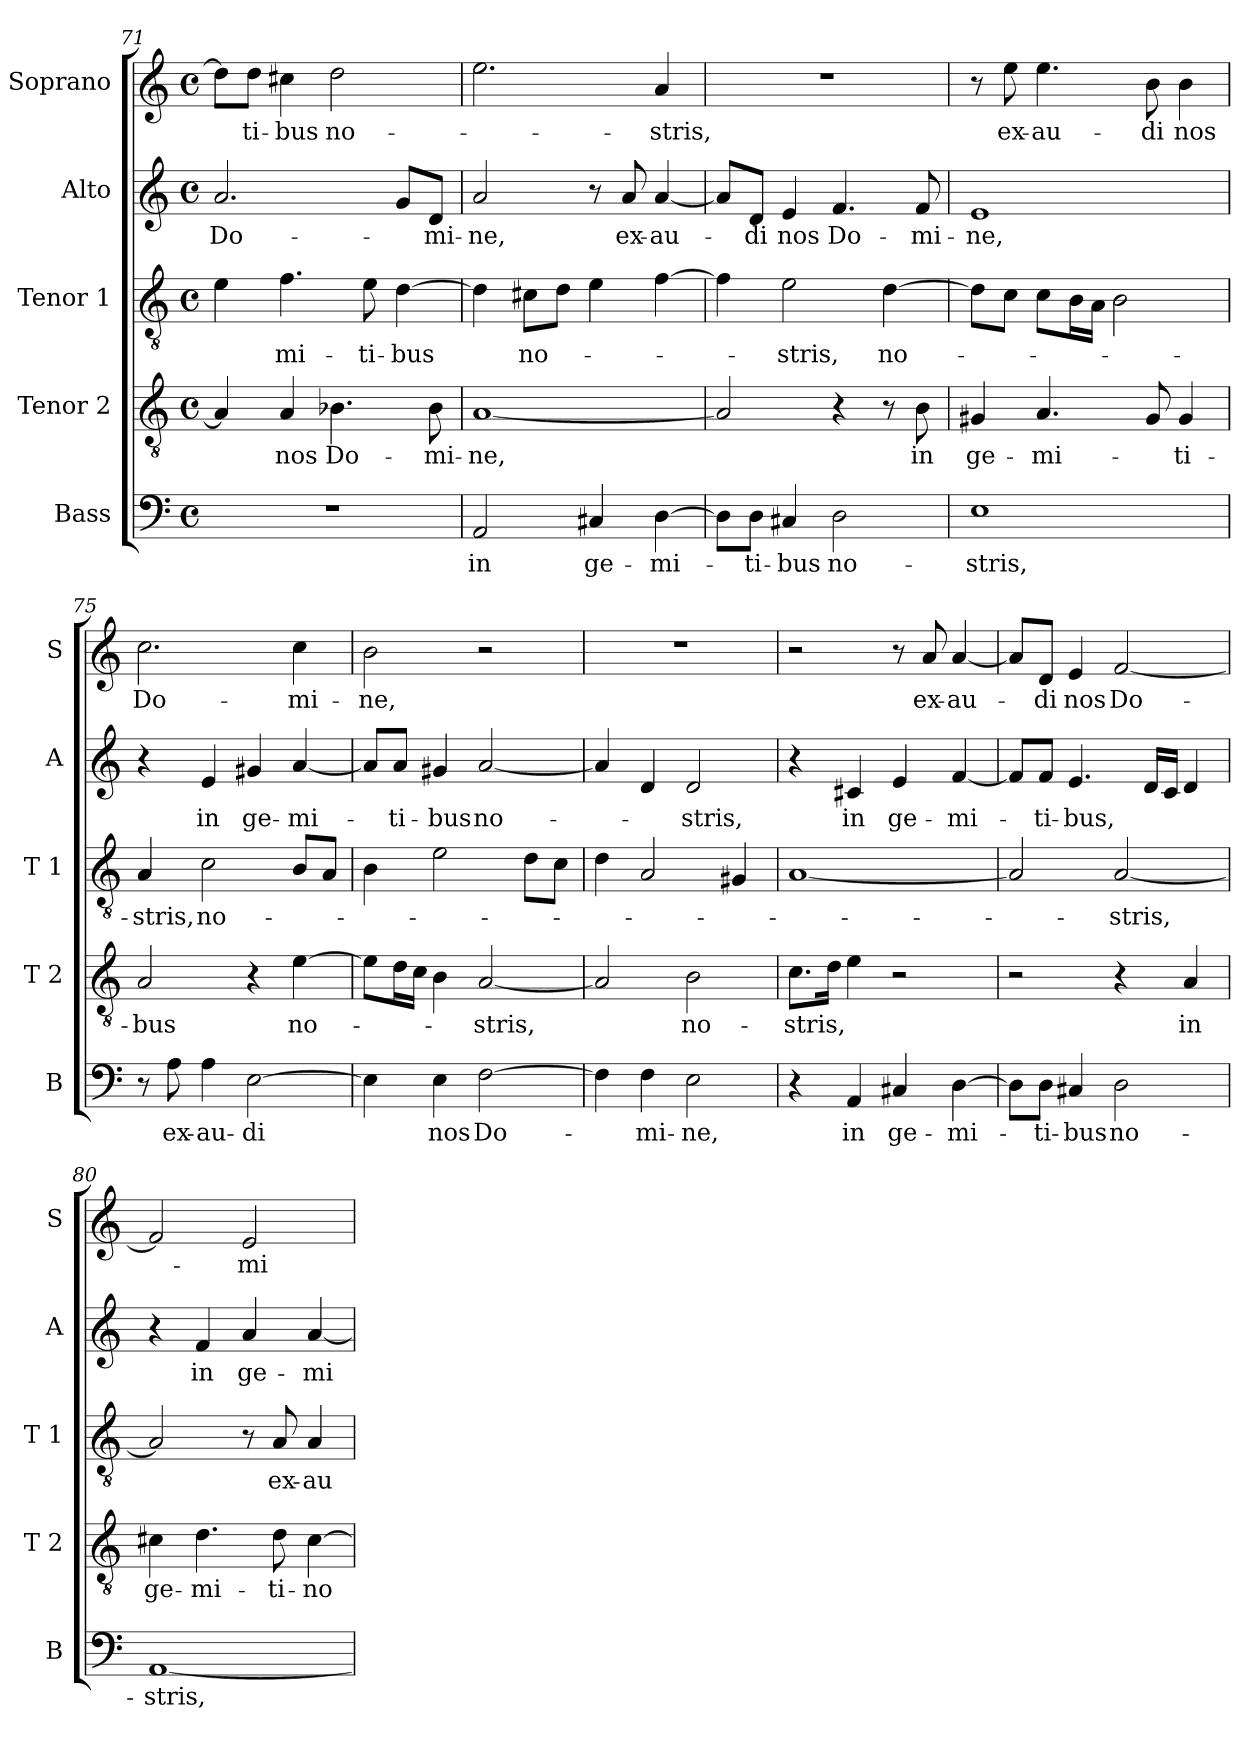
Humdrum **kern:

**kern	**text	**kern	**text	**kern	**text	**kern	**text	**kern	**text
*part5	*part5	*part4	*part4	*part3	*part3	*part2	*part2	*part1	*part1
*staff5	*staff5	*staff4	*staff4	*staff3	*staff3	*staff2	*staff2	*staff1	*staff1
*I"Bass	*	*I"Tenor 2	*	*I"Tenor 1	*	*I"Alto	*	*I"Soprano	*
*I'B	*	*I'T 2	*	*I'T 1	*	*I'A	*	*I'S	*
*clefF4	*	*clefGv2	*	*clefGv2	*	*clefG2	*	*clefG2	*
*k[]	*	*k[]	*	*k[]	*	*k[]	*	*k[]	*
*C:	*	*C:	*	*C:	*	*C:	*	*C:	*
*M4/4	*	*M4/4	*	*M4/4	*	*M4/4	*	*M4/4	*
*met(c)	*	*met(c)	*	*met(c)	*	*met(c)	*	*met(c)	*
=71	=71	=71	=71	=71	=71	=71	=71	=71	=71
1r	.	4A/]	.	4e\	.	2.a/	Do-	8dd\L]	.
.	.	.	.	.	.	.	.	8dd\J	-ti-
.	.	4A/	nos	4.f\	-mi-	.	.	4cc#X\	-bus
.	.	4.B-X\	Do-	.	.	.	.	2dd\	no-
.	.	.	.	8e\	-ti-	.	.	.	.
.	.	.	.	[4d\	-bus	8g/L	.	.	.
.	.	8B-\	-mi-	.	.	8d/J	-mi-	.	.
=72	=72	=72	=72	=72	=72	=72	=72	=72	=72
2AA/	in	[1A	-ne,	4d\]	.	2a/	-ne,	2.ee\	.
.	.	.	.	8c#X\L	no-	.	.	.	.
.	.	.	.	8d\J	.	.	.	.	.
4C#X/	ge-	.	.	4e\	.	8r	.	.	.
.	.	.	.	.	.	8a/	ex-	.	.
[4D\	-mi-	.	.	[4f\	.	[4a/	-au-	4a/	-stris,
!!LO:PB:g=z
=73	=73	=73	=73	=73	=73	=73	=73	=73	=73
8D\L]	.	2A/]	.	4f\]	.	8a/L]	.	1r	.
8D\J	-ti-	.	.	.	.	8d/J	-di	.	.
4C#X/	-bus	.	.	2e\	-stris,	4e/	nos	.	.
2D\	no-	4r	.	.	.	4.f/	Do-	.	.
.	.	8r	.	[4d\	no-	.	.	.	.
.	.	8B\	in	.	.	8f/	-mi-	.	.
=74	=74	=74	=74	=74	=74	=74	=74	=74	=74
1E	-stris,	4G#X/	ge-	8d\L]	.	1e	-ne,	8r	.
.	.	.	.	8c\J	.	.	.	8ee\	ex-
.	.	4.A/	-mi-	8c\L	.	.	.	4.ee\	-au-
.	.	.	.	16B\L	.	.	.	.	.
.	.	.	.	16A\JJ	.	.	.	.	.
.	.	.	.	2B\	.	.	.	.	.
.	.	8G#/	.	.	.	.	.	8b\	-di
.	.	4G#/	-ti-	.	.	.	.	4b\	nos
=75	=75	=75	=75	=75	=75	=75	=75	=75	=75
8r	.	2A/	-bus	4A/	-stris,	4r	.	2.cc\	Do-
8A\	ex-	.	.	.	.	.	.	.	.
4A\	-au-	.	.	2c\	no-	4e/	in	.	.
[2E\	-di	4r	.	.	.	4g#X/	ge-	.	.
.	.	[4e\	no-	8B/L	.	[4a/	-mi-	4cc\	-mi-
.	.	.	.	8A/J	.	.	.	.	.
=76	=76	=76	=76	=76	=76	=76	=76	=76	=76
4E\]	.	8e\L]	.	4B\	.	8a/L]	.	2b\	-ne,
.	.	16d\L	.	.	.	8a/J	-ti-	.	.
.	.	16c\JJ	.	.	.	.	.	.	.
4E\	nos	4B\	.	2e\	.	4g#X/	-bus	.	.
[2F\	Do-	[2A/	-stris,	.	.	[2a/	no-	2r	.
.	.	.	.	8d\L	.	.	.	.	.
.	.	.	.	8c\J	.	.	.	.	.
=77	=77	=77	=77	=77	=77	=77	=77	=77	=77
4F\]	.	2A/]	.	4d\	.	4a/]	.	1r	.
4F\	-mi-	.	.	2A/	.	4d/	.	.	.
2E\	-ne,	2B\	no-	.	.	2d/	-stris,	.	.
.	.	.	.	4G#X/	.	.	.	.	.
!!LO:LB:g=z
=78	=78	=78	=78	=78	=78	=78	=78	=78	=78
4r	.	8.c\L	-stris,	[1A	.	4r	.	2r	.
.	.	16d\Jk	.	.	.	.	.	.	.
4AA/	in	4e\	.	.	.	4c#X/	in	.	.
4C#X/	ge-	2r	.	.	.	4e/	ge-	8r	.
.	.	.	.	.	.	.	.	8a/	ex-
[4D\	-mi-	.	.	.	.	[4f/	-mi-	[4a/	-au-
=79	=79	=79	=79	=79	=79	=79	=79	=79	=79
8D\L]	.	2r	.	2A/]	.	8f/L]	.	8a/L]	.
8D\J	-ti-	.	.	.	.	8f/J	-ti-	8d/J	-di
4C#X/	-bus	.	.	.	.	4.e/	-bus,	4e/	nos
2D\	no-	4r	.	[2A/	-stris,	.	.	[2f/	Do-
.	.	.	.	.	.	16d/LL	.	.	.
.	.	.	.	.	.	16c/JJ	.	.	.
.	.	4A/	in	.	.	4d/	.	.	.
=80	=80	=80	=80	=80	=80	=80	=80	=80	=80
[1AA	-stris,	4c#X\	ge-	2A/]	.	4r	.	2f/]	.
.	.	4.d\	-mi-	.	.	4f/	in	.	.
.	.	.	.	8r	.	4a/	ge-	2e/	-mi-
.	.	8d\	-ti-	8A/	ex-	.	.	.	.
.	.	[4c#\	no-	4A/	-au-	[4a/	-mi-	.	.
=	=	=	=	=	=	=	=	=	=
*-	*-	*-	*-	*-	*-	*-	*-	*-	*-
